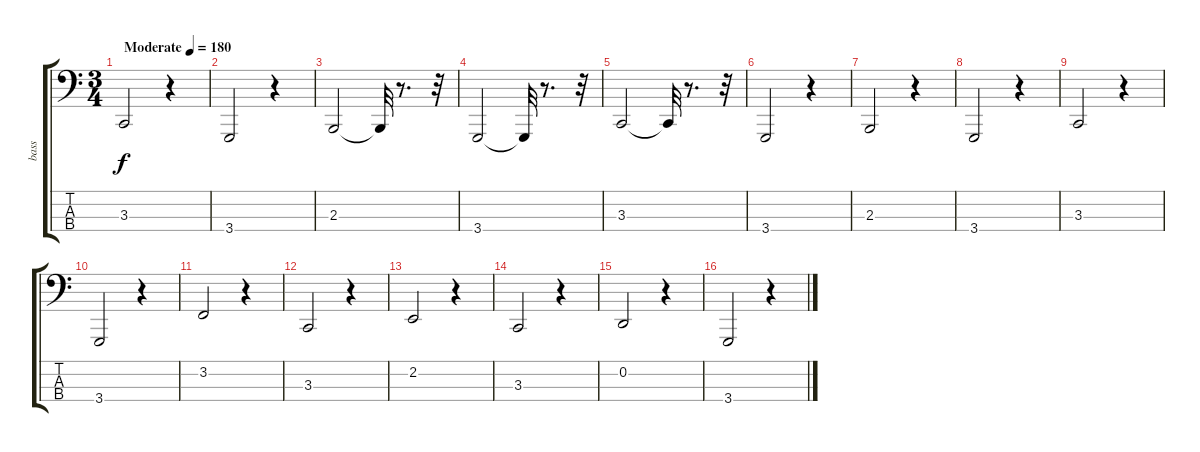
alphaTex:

\track ("bass" "bass") {instrument accordion}
\staff {score tabs}
\tuning (G2 D2 A1 E1) {hide}
\ts (3 4)
\tempo (180 "Moderate")
\clef f4
\ks c
3.3.2{dy f instrument accordion} r.4 |
3.4.2 r.4 |
2.3.2 2.3{t}.32 r.8{d} r.32 |
3.4.2 3.4{t}.32 r.8{d} r.32 |
3.3.2 3.3{t}.32 r.8{d} r.32 |
3.4.2 r.4 |
2.3.2 r.4 |
3.4.2 r.4 |
3.3.2 r.4 |
3.4.2 r.4 |
3.2.2 r.4 |
3.3.2 r.4 |
2.2.2 r.4 |
3.3.2 r.4 |
0.2.2 r.4 |
3.4.2 r.4
